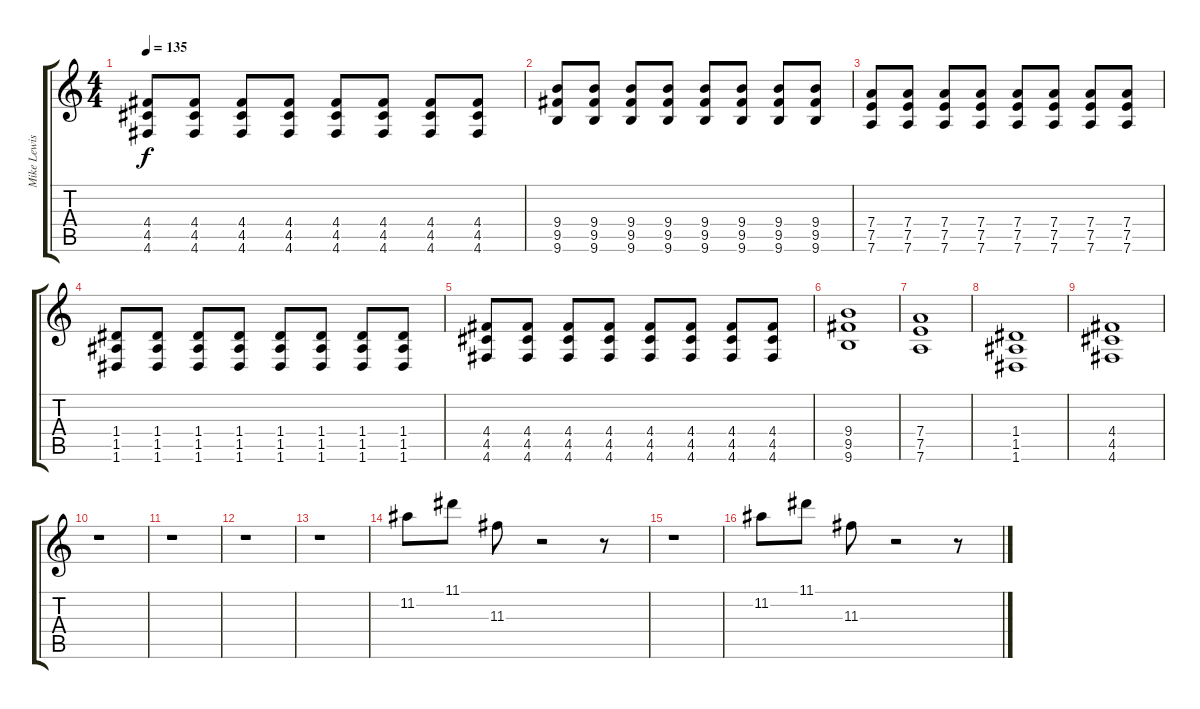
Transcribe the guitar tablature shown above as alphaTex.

\track ("Mike Lewis Clean" "Mike Lewis") {instrument electricguitarclean}
\staff {score tabs}
\tuning (E4 B3 G3 D3 A2 D2) {hide}
\ts (4 4)
\tempo 135
\clef g2
\ks c
(4.4 4.5 4.6).8{dy f} (4.4 4.5 4.6).8 (4.4 4.5 4.6).8 (4.4 4.5 4.6).8 (4.4 4.5 4.6).8 (4.4 4.5 4.6).8 (4.4 4.5 4.6).8 (4.4 4.5 4.6).8 |
(9.4 9.5 9.6).8 (9.4 9.5 9.6).8 (9.4 9.5 9.6).8 (9.4 9.5 9.6).8 (9.4 9.5 9.6).8 (9.4 9.5 9.6).8 (9.4 9.5 9.6).8 (9.4 9.5 9.6).8 |
(7.4 7.5 7.6).8 (7.4 7.5 7.6).8 (7.4 7.5 7.6).8 (7.4 7.5 7.6).8 (7.4 7.5 7.6).8 (7.4 7.5 7.6).8 (7.4 7.5 7.6).8 (7.4 7.5 7.6).8 |
(1.4 1.5 1.6).8 (1.4 1.5 1.6).8 (1.4 1.5 1.6).8 (1.4 1.5 1.6).8 (1.4 1.5 1.6).8 (1.4 1.5 1.6).8 (1.4 1.5 1.6).8 (1.4 1.5 1.6).8 |
(4.4 4.5 4.6).8 (4.4 4.5 4.6).8 (4.4 4.5 4.6).8 (4.4 4.5 4.6).8 (4.4 4.5 4.6).8 (4.4 4.5 4.6).8 (4.4 4.5 4.6).8 (4.4 4.5 4.6).8 |
(9.4 9.5 9.6).1 |
(7.4 7.5 7.6).1 |
(1.4 1.5 1.6).1 |
(4.4 4.5 4.6).1 |
r.1 |
r.1 |
r.1 |
r.1 |
11.2.8 11.1.8 11.3.8 r.2 r.8 |
r.1 |
11.2.8 11.1.8 11.3.8 r.2 r.8
